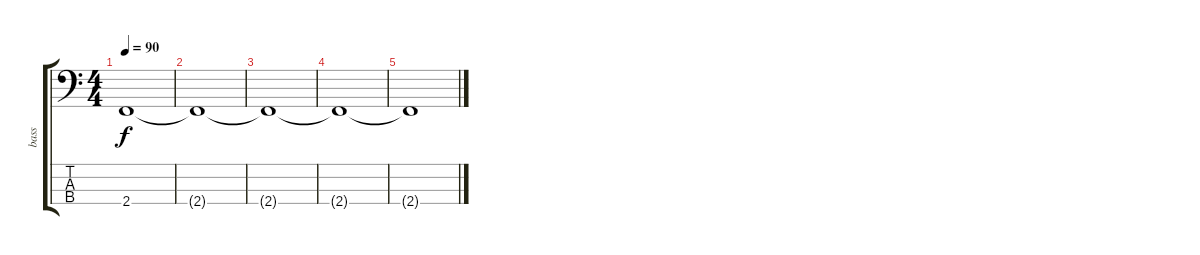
\track ("bass" "bass") {instrument electricbasspick}
\staff {score tabs}
\tuning (Gb2 Db2 Ab1 Eb1) {hide}
\ts (4 4)
\tempo 90
\clef f4
\ks c
2.4{t}.1{dy f} |
2.4{t}.1 |
2.4{t}.1 |
2.4{t}.1 |
2.4{t}.1
